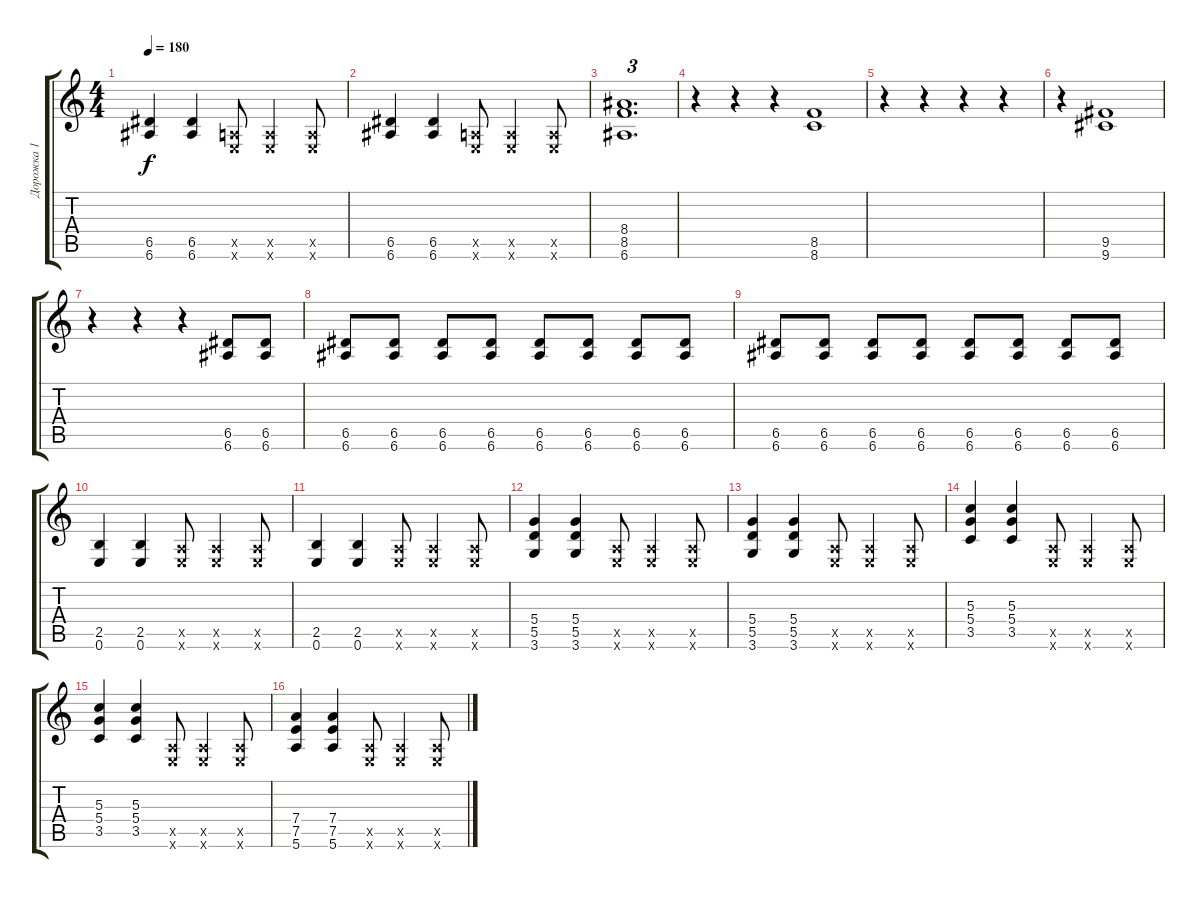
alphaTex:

\track ("Дорожка 1" "Дорожка 1") {instrument distortionguitar}
\staff {score tabs}
\tuning (E4 B3 G3 D3 A2 E2) {hide}
\ts (4 4)
\tempo 180
\clef g2
\ks c
(6.5 6.6).4{dy f} (6.5 6.6).4 (0.5{x} 0.6{x}).8 (0.5{x} 0.6{x}).4 (0.5{x} 0.6{x}).8 |
(6.5 6.6).4 (6.5 6.6).4 (0.5{x} 0.6{x}).8 (0.5{x} 0.6{x}).4 (0.5{x} 0.6{x}).8 |
(8.4 8.5 6.6).1{d tu (3 2)} |
r.4 r.4 r.4 (8.5 8.6).1 |
r.4 r.4 r.4 r.4 |
r.4 (9.5 9.6).1 |
r.4 r.4 r.4 (6.5 6.6).8 (6.5 6.6).8 |
(6.5 6.6).8 (6.5 6.6).8 (6.5 6.6).8 (6.5 6.6).8 (6.5 6.6).8 (6.5 6.6).8 (6.5 6.6).8 (6.5 6.6).8 |
(6.5 6.6).8 (6.5 6.6).8 (6.5 6.6).8 (6.5 6.6).8 (6.5 6.6).8 (6.5 6.6).8 (6.5 6.6).8 (6.5 6.6).8 |
(2.5 0.6).4 (2.5 0.6).4 (0.5{x} 0.6{x}).8 (0.5{x} 0.6{x}).4 (0.5{x} 0.6{x}).8 |
(2.5 0.6).4 (2.5 0.6).4 (0.5{x} 0.6{x}).8 (0.5{x} 0.6{x}).4 (0.5{x} 0.6{x}).8 |
(5.4 5.5 3.6).4 (5.4 5.5 3.6).4 (0.5{x} 0.6{x}).8 (0.5{x} 0.6{x}).4 (0.5{x} 0.6{x}).8 |
(5.4 5.5 3.6).4 (5.4 5.5 3.6).4 (0.5{x} 0.6{x}).8 (0.5{x} 0.6{x}).4 (0.5{x} 0.6{x}).8 |
(5.3 5.4 3.5).4 (5.3 5.4 3.5).4 (0.5{x} 0.6{x}).8 (0.5{x} 0.6{x}).4 (0.5{x} 0.6{x}).8 |
(5.3 5.4 3.5).4 (5.3 5.4 3.5).4 (0.5{x} 0.6{x}).8 (0.5{x} 0.6{x}).4 (0.5{x} 0.6{x}).8 |
(7.4 7.5 5.6).4 (7.4 7.5 5.6).4 (0.5{x} 0.6{x}).8 (0.5{x} 0.6{x}).4 (0.5{x} 0.6{x}).8
